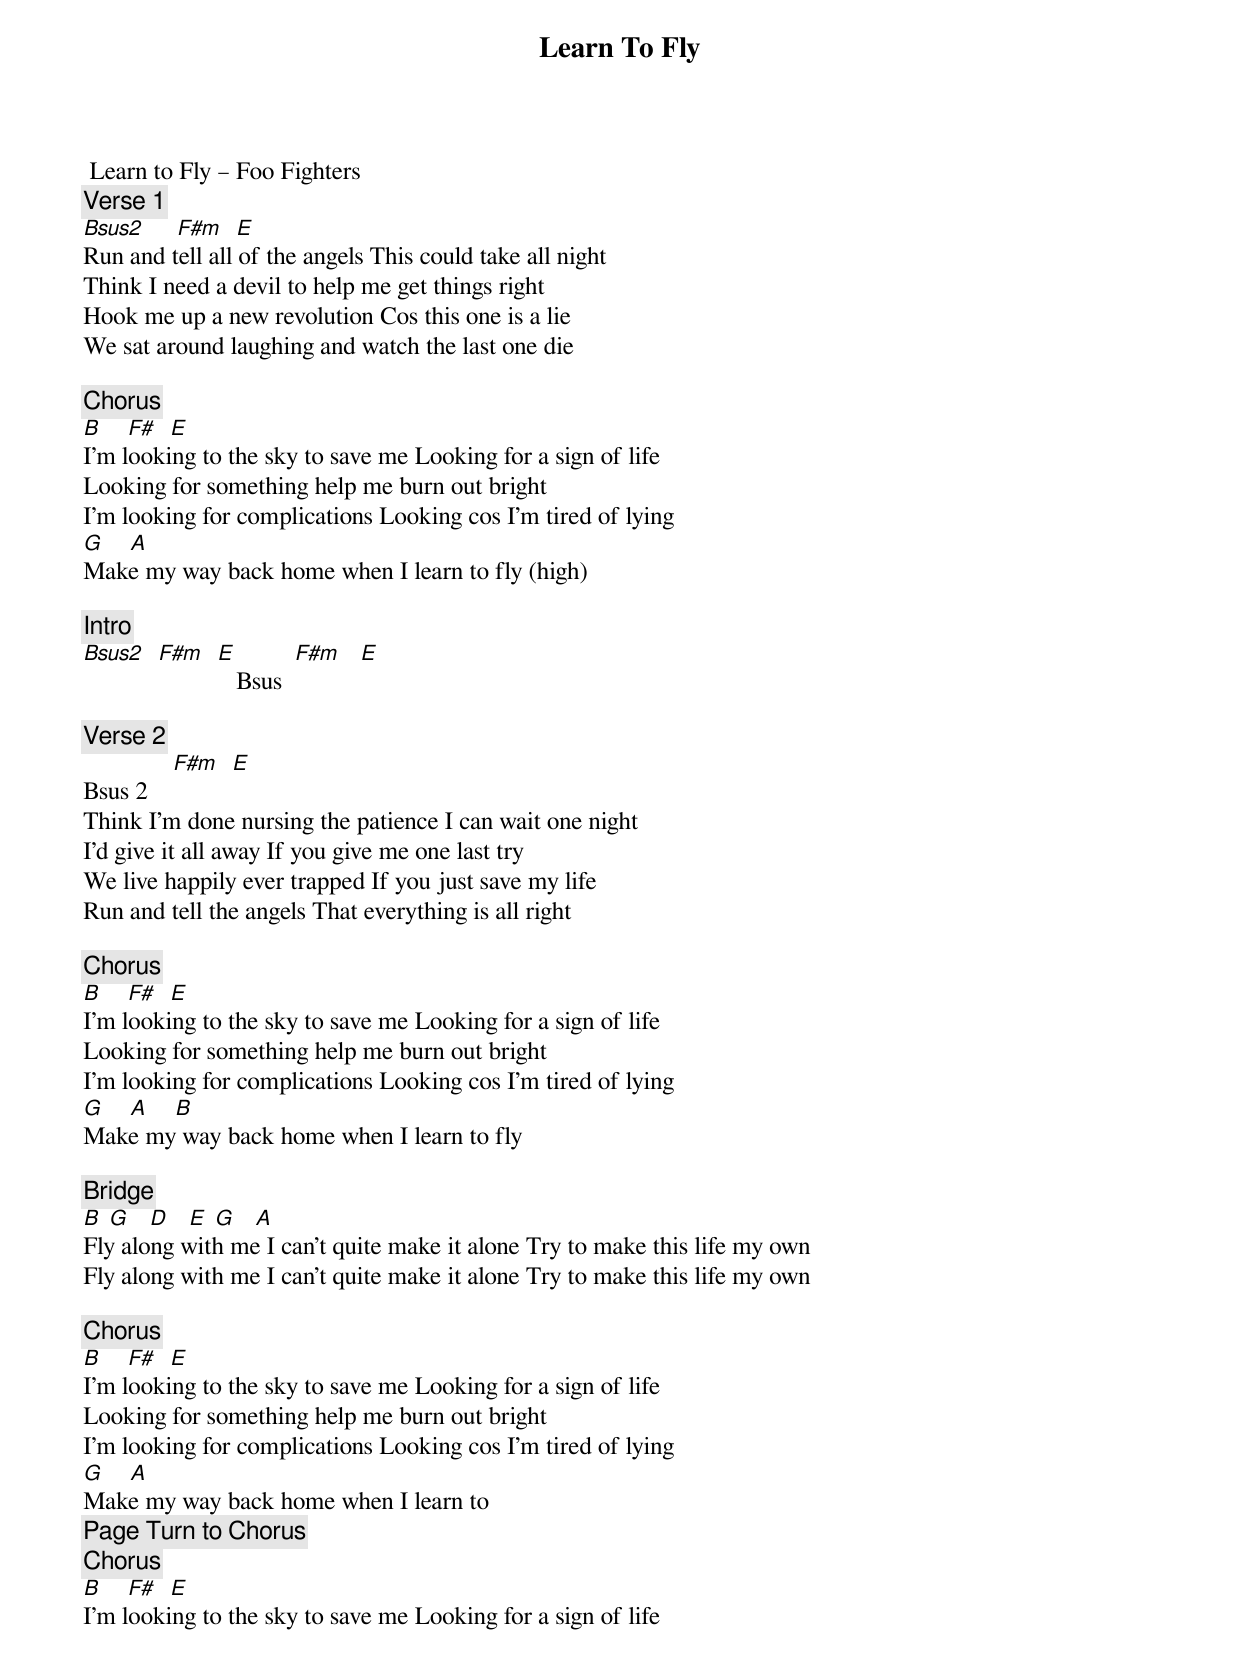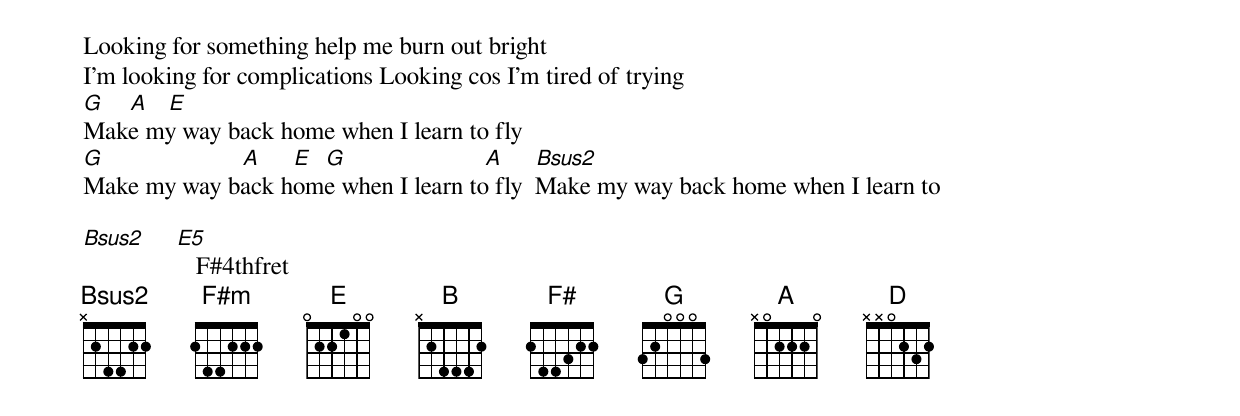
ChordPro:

{title: Learn To Fly}
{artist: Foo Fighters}
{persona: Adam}
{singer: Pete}
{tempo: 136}
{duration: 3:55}
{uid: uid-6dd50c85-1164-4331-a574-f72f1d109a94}
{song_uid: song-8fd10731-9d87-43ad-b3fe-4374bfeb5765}



 Learn to Fly – Foo Fighters
{comment: Verse 1}
[Bsus2]			  [F#m]		[E]
Run and tell all of the angels	This could take all night
Think I need a devil to help me get things right
Hook me up a new revolution	Cos this one is a lie
We sat around laughing	and watch the last one die

{comment: Chorus}
[B]				[F#]		[E]
I’m looking to the sky to save me Looking for a sign of life
Looking for something help me burn out bright
I’m looking for complications Looking cos I’m tired of lying
[G]				[A]
Make my way back home when I learn to fly (high)

{comment: Intro}
[Bsus2]  [F#m]  [E]   Bsus  [F#m]   [E]

{comment: Verse 2}
Bsus 2				[F#m]		[E]
Think I’m done nursing the patience	I can wait one night
I’d give it all away	If you give me one last try
We live happily ever trapped	If you just save my life
Run and tell the angels	That everything is all right

{comment: Chorus}
[B]				[F#]		[E]
I’m looking to the sky to save me Looking for a sign of life
Looking for something help me burn out bright
I’m looking for complications Looking cos I’m tired of lying
[G]				[A]				[B]
Make my way back home when I learn to fly

{comment: Bridge}
[B]	[G]			[D]			[E]	[G]			[A]
Fly along with me I can’t quite make it alone	Try to make this life my own
Fly along with me I can’t quite make it alone	Try to make this life my own

{comment: Chorus}
[B]				[F#]		[E]
I’m looking to the sky to save me Looking for a sign of life
Looking for something help me burn out bright
I’m looking for complications Looking cos I’m tired of lying
[G]				[A]
Make my way back home when I learn to
{comment: Page Turn to Chorus}
{comment: Chorus}
[B]				[F#]		[E]
I’m looking to the sky to save me Looking for a sign of life
Looking for something help me burn out bright
I’m looking for complications Looking cos I’m tired of trying
[G]				[A]			[E]
Make my way back home when I learn to fly
[G]                    		[A]		 		[E] 	[G]                    		[A]		   [Bsus2]
Make my way back home when I learn to fly  Make my way back home when I learn to

[Bsus2]     [E5]  	F#4thfret
